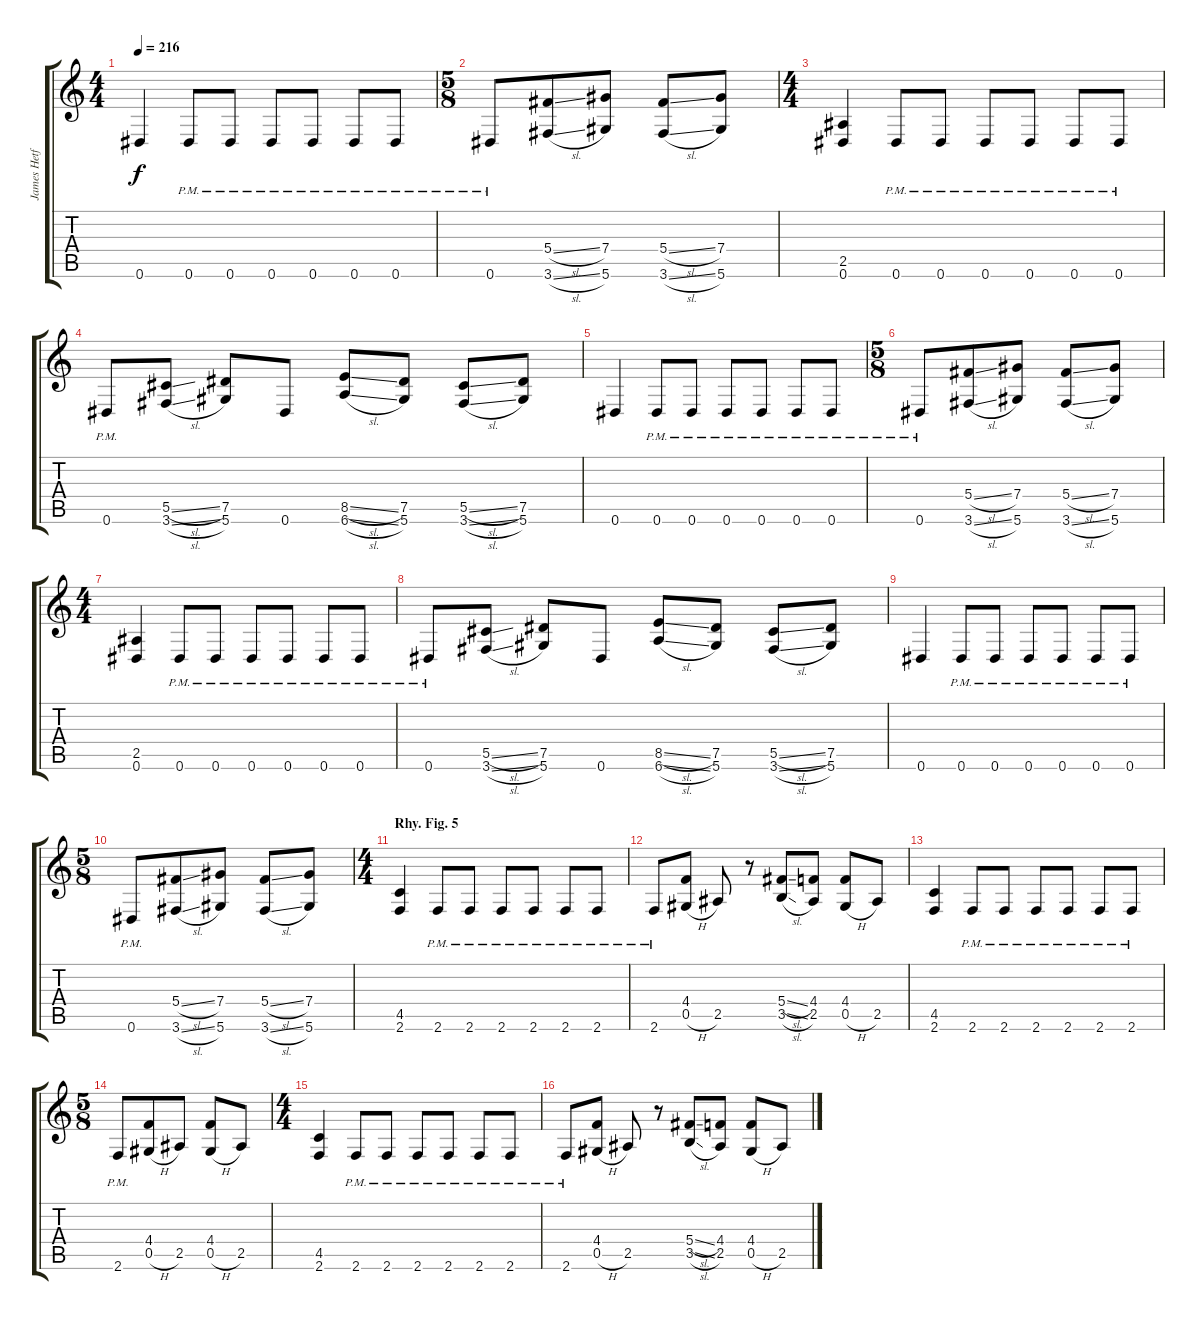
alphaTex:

\track ("James Hetfield (Distortion Guitar)" "James Hetf") {instrument distortionguitar}
\staff {score tabs}
\tuning (Eb4 Bb3 Gb3 Db3 Ab2 Eb2) {hide}
\ts (4 4)
\tempo 216
\clef g2
\ks c
0.6.4{dy f} 0.6{pm}.8 0.6{pm}.8 0.6{pm}.8 0.6{pm}.8 0.6{pm}.8 0.6{pm}.8 |
\ts (5 8)
0.6{pm}.8 (5.4{sl} 3.6{sl}).8 (7.4 5.6).8 (5.4{sl} 3.6{sl}).8 (7.4 5.6).8 |
\ts (4 4)
(2.5 0.6).4 0.6{pm}.8 0.6{pm}.8 0.6{pm}.8 0.6{pm}.8 0.6{pm}.8 0.6{pm}.8 |
0.6{pm}.8 (5.5{sl} 3.6{sl}).8 (7.5 5.6).8 0.6.8 (8.5{sl} 6.6{sl}).8 (7.5 5.6).8 (5.5{sl} 3.6{sl}).8 (7.5 5.6).8 |
0.6.4 0.6{pm}.8 0.6{pm}.8 0.6{pm}.8 0.6{pm}.8 0.6{pm}.8 0.6{pm}.8 |
\ts (5 8)
0.6{pm}.8 (5.4{sl} 3.6{sl}).8 (7.4 5.6).8 (5.4{sl} 3.6{sl}).8 (7.4 5.6).8 |
\ts (4 4)
(2.5 0.6).4 0.6{pm}.8 0.6{pm}.8 0.6{pm}.8 0.6{pm}.8 0.6{pm}.8 0.6{pm}.8 |
0.6{pm}.8 (5.5{sl} 3.6{sl}).8 (7.5 5.6).8 0.6.8 (8.5{sl} 6.6{sl}).8 (7.5 5.6).8 (5.5{sl} 3.6{sl}).8 (7.5 5.6).8 |
0.6.4 0.6{pm}.8 0.6{pm}.8 0.6{pm}.8 0.6{pm}.8 0.6{pm}.8 0.6{pm}.8 |
\ts (5 8)
0.6{pm}.8 (5.4{sl} 3.6{sl}).8 (7.4 5.6).8 (5.4{sl} 3.6{sl}).8 (7.4 5.6).8 |
\ts (4 4)
\section ("" "Rhy. Fig. 5")
(4.5 2.6).4 2.6{pm}.8 2.6{pm}.8 2.6{pm}.8 2.6{pm}.8 2.6{pm}.8 2.6{pm}.8 |
2.6{pm}.8 (4.4 0.5{h}).8 2.5.8 r.8 (5.4{sl} 3.5{sl}).8 (4.4 2.5).8 (4.4 0.5{h}).8 2.5.8 |
(4.5 2.6).4 2.6{pm}.8 2.6{pm}.8 2.6{pm}.8 2.6{pm}.8 2.6{pm}.8 2.6{pm}.8 |
\ts (5 8)
2.6{pm}.8 (4.4 0.5{h}).8 2.5.8 (4.4 0.5{h}).8 2.5.8 |
\ts (4 4)
(4.5 2.6).4 2.6{pm}.8 2.6{pm}.8 2.6{pm}.8 2.6{pm}.8 2.6{pm}.8 2.6{pm}.8 |
2.6{pm}.8 (4.4 0.5{h}).8 2.5.8 r.8 (5.4{sl} 3.5{sl}).8 (4.4 2.5).8 (4.4 0.5{h}).8 2.5.8
